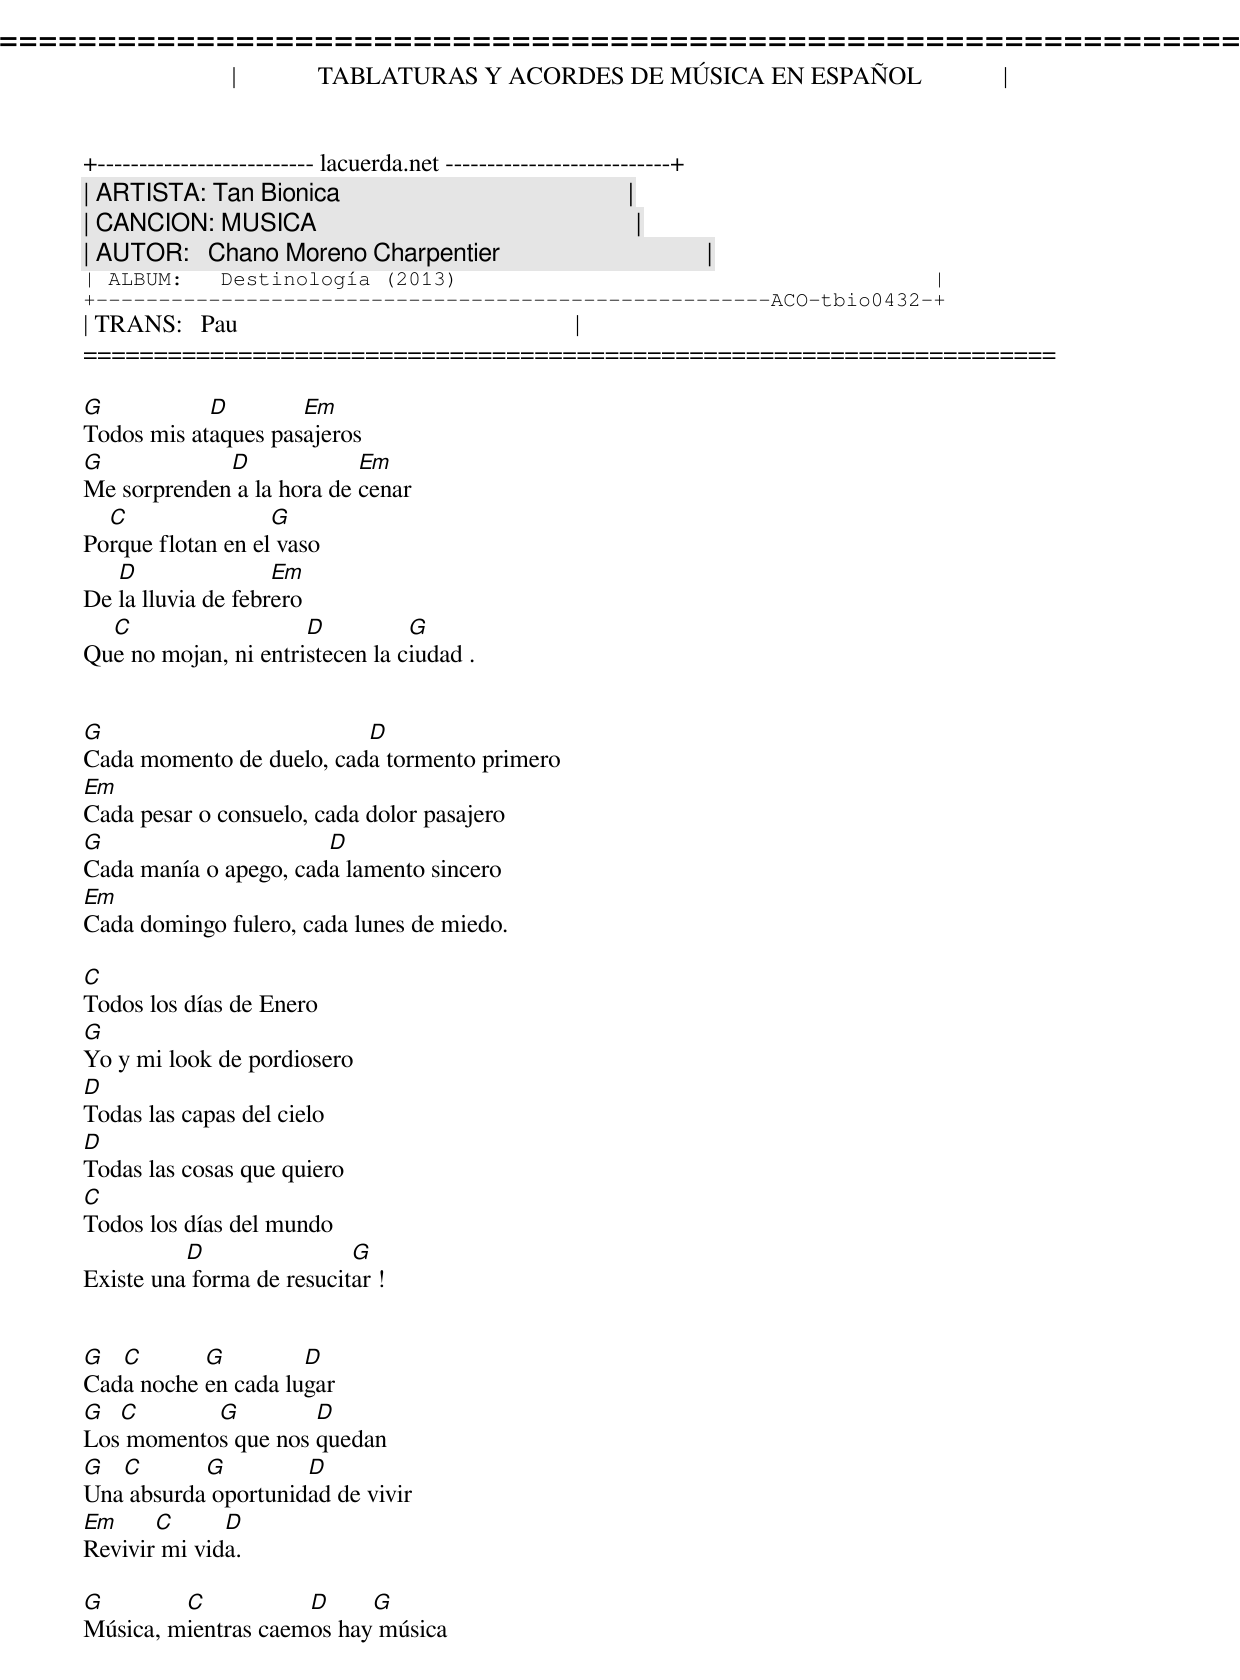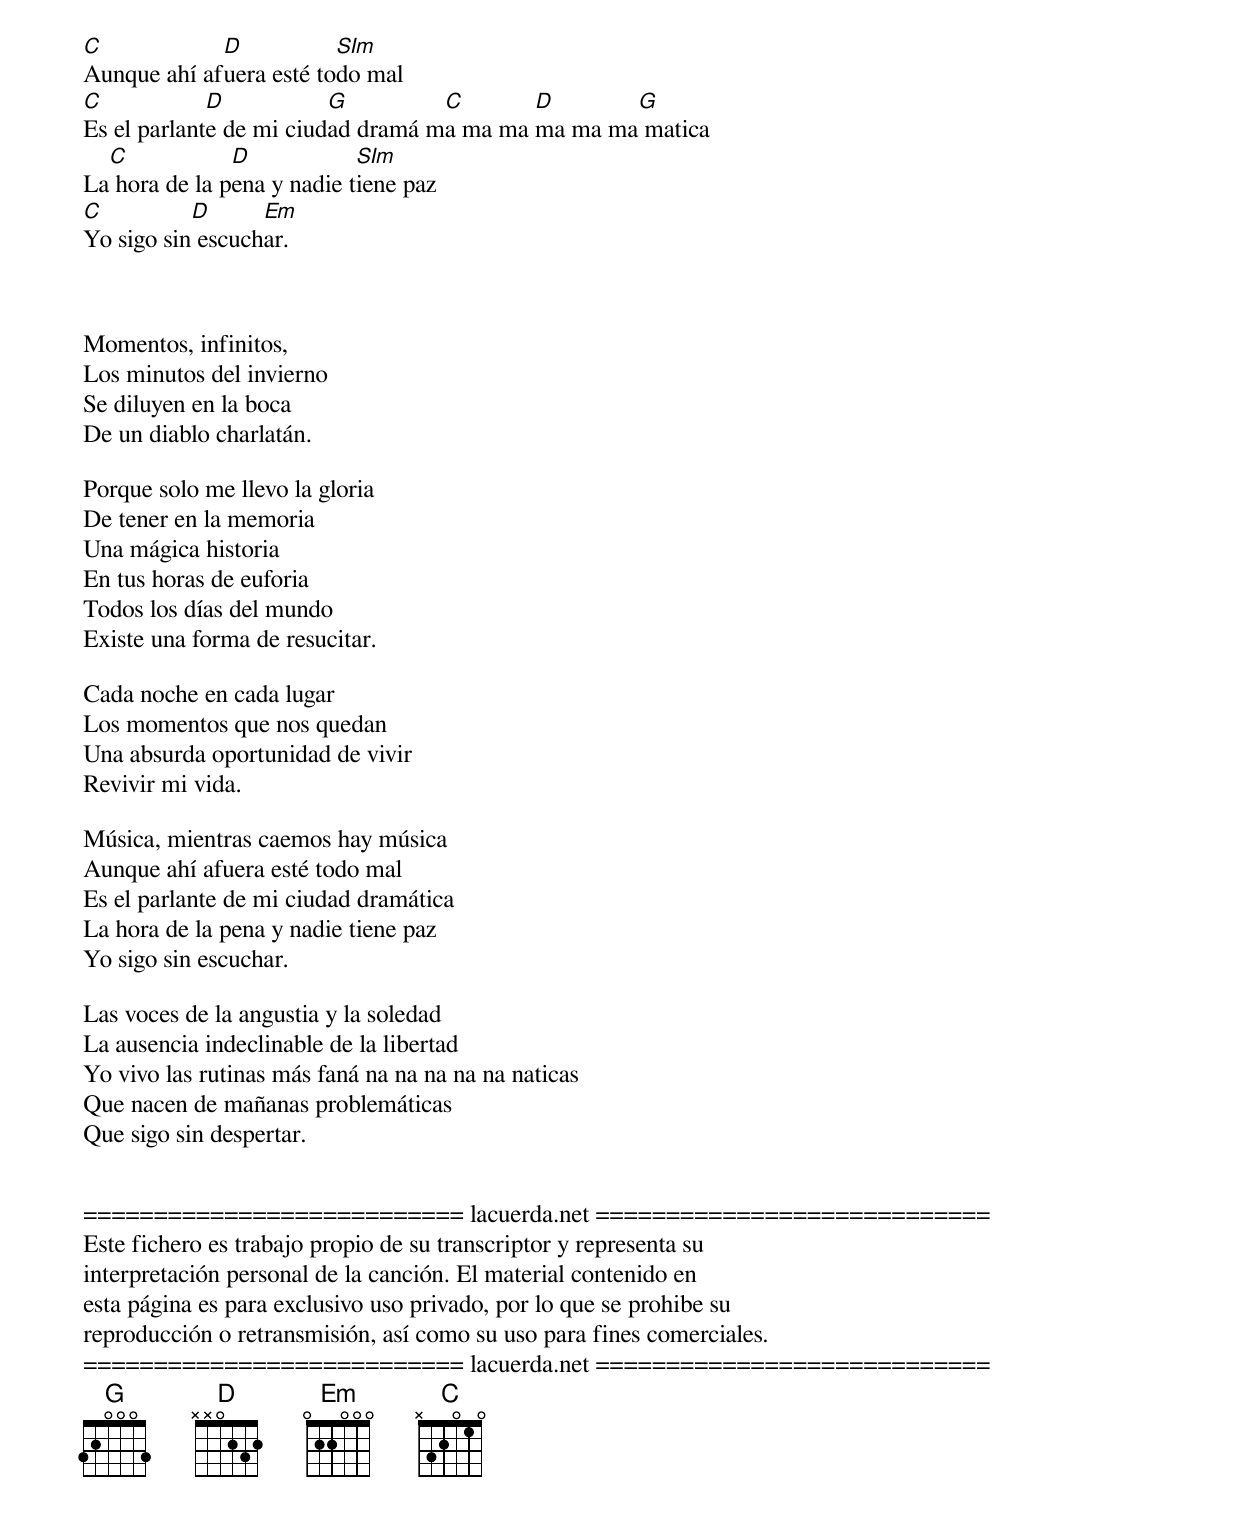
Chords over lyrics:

=====================================================================
|             TABLATURAS Y ACORDES DE MÚSICA EN ESPAÑOL             |
+-------------------------- lacuerda.net ---------------------------+
| ARTISTA: Tan Bionica                                              |
| CANCION: MUSICA                                                   |
| AUTOR:   Chano Moreno Charpentier                                 |
| ALBUM:   Destinología (2013)                                      |
+------------------------------------------------------ACO-tbio0432-+
| TRANS:   Pau                                                      |
=====================================================================

G           D        Em
Todos mis ataques pasajeros
G            D             Em
Me sorprenden a la hora de cenar
  C                G
Porque flotan en el vaso
   D                Em
De la lluvia de febrero
  C                   D          G
Que no mojan, ni entristecen la ciudad .


G                         D
Cada momento de duelo, cada tormento primero
Em
Cada pesar o consuelo, cada dolor pasajero
G                      D
Cada manía o apego, cada lamento sincero
Em
Cada domingo fulero, cada lunes de miedo.

C
Todos los días de Enero
G
Yo y mi look de pordiosero
D
Todas las capas del cielo
D
Todas las cosas que quiero
C
Todos los días del mundo
          D                G
Existe una forma de resucitar !


G  C       G         D
Cada noche en cada lugar
G  C       G         D
Los momentos que nos quedan
G  C       G         D
Una absurda oportunidad de vivir
Em     C      D
Revivir mi vida.

G        C           D     G
Música, mientras caemos hay música
C            D           SIm
Aunque ahí afuera esté todo mal
C            D           G         C       D       G
Es el parlante de mi ciudad dramá ma ma ma ma ma ma matica
  C            D            SIm
La hora de la pena y nadie tiene paz
C          D      Em
Yo sigo sin escuchar.



Momentos, infinitos,
Los minutos del invierno
Se diluyen en la boca
De un diablo charlatán.

Porque solo me llevo la gloria
De tener en la memoria
Una mágica historia
En tus horas de euforia
Todos los días del mundo
Existe una forma de resucitar.

Cada noche en cada lugar
Los momentos que nos quedan
Una absurda oportunidad de vivir
Revivir mi vida.

Música, mientras caemos hay música
Aunque ahí afuera esté todo mal
Es el parlante de mi ciudad dramática
La hora de la pena y nadie tiene paz
Yo sigo sin escuchar.

Las voces de la angustia y la soledad
La ausencia indeclinable de la libertad
Yo vivo las rutinas más faná na na na na na naticas
Que nacen de mañanas problemáticas
Que sigo sin despertar.


=========================== lacuerda.net ============================
Este fichero es trabajo propio de su transcriptor y representa su
interpretación personal de la canción. El material contenido en
esta página es para exclusivo uso privado, por lo que se prohibe su
reproducción o retransmisión, así como su uso para fines comerciales.
=========================== lacuerda.net ============================
